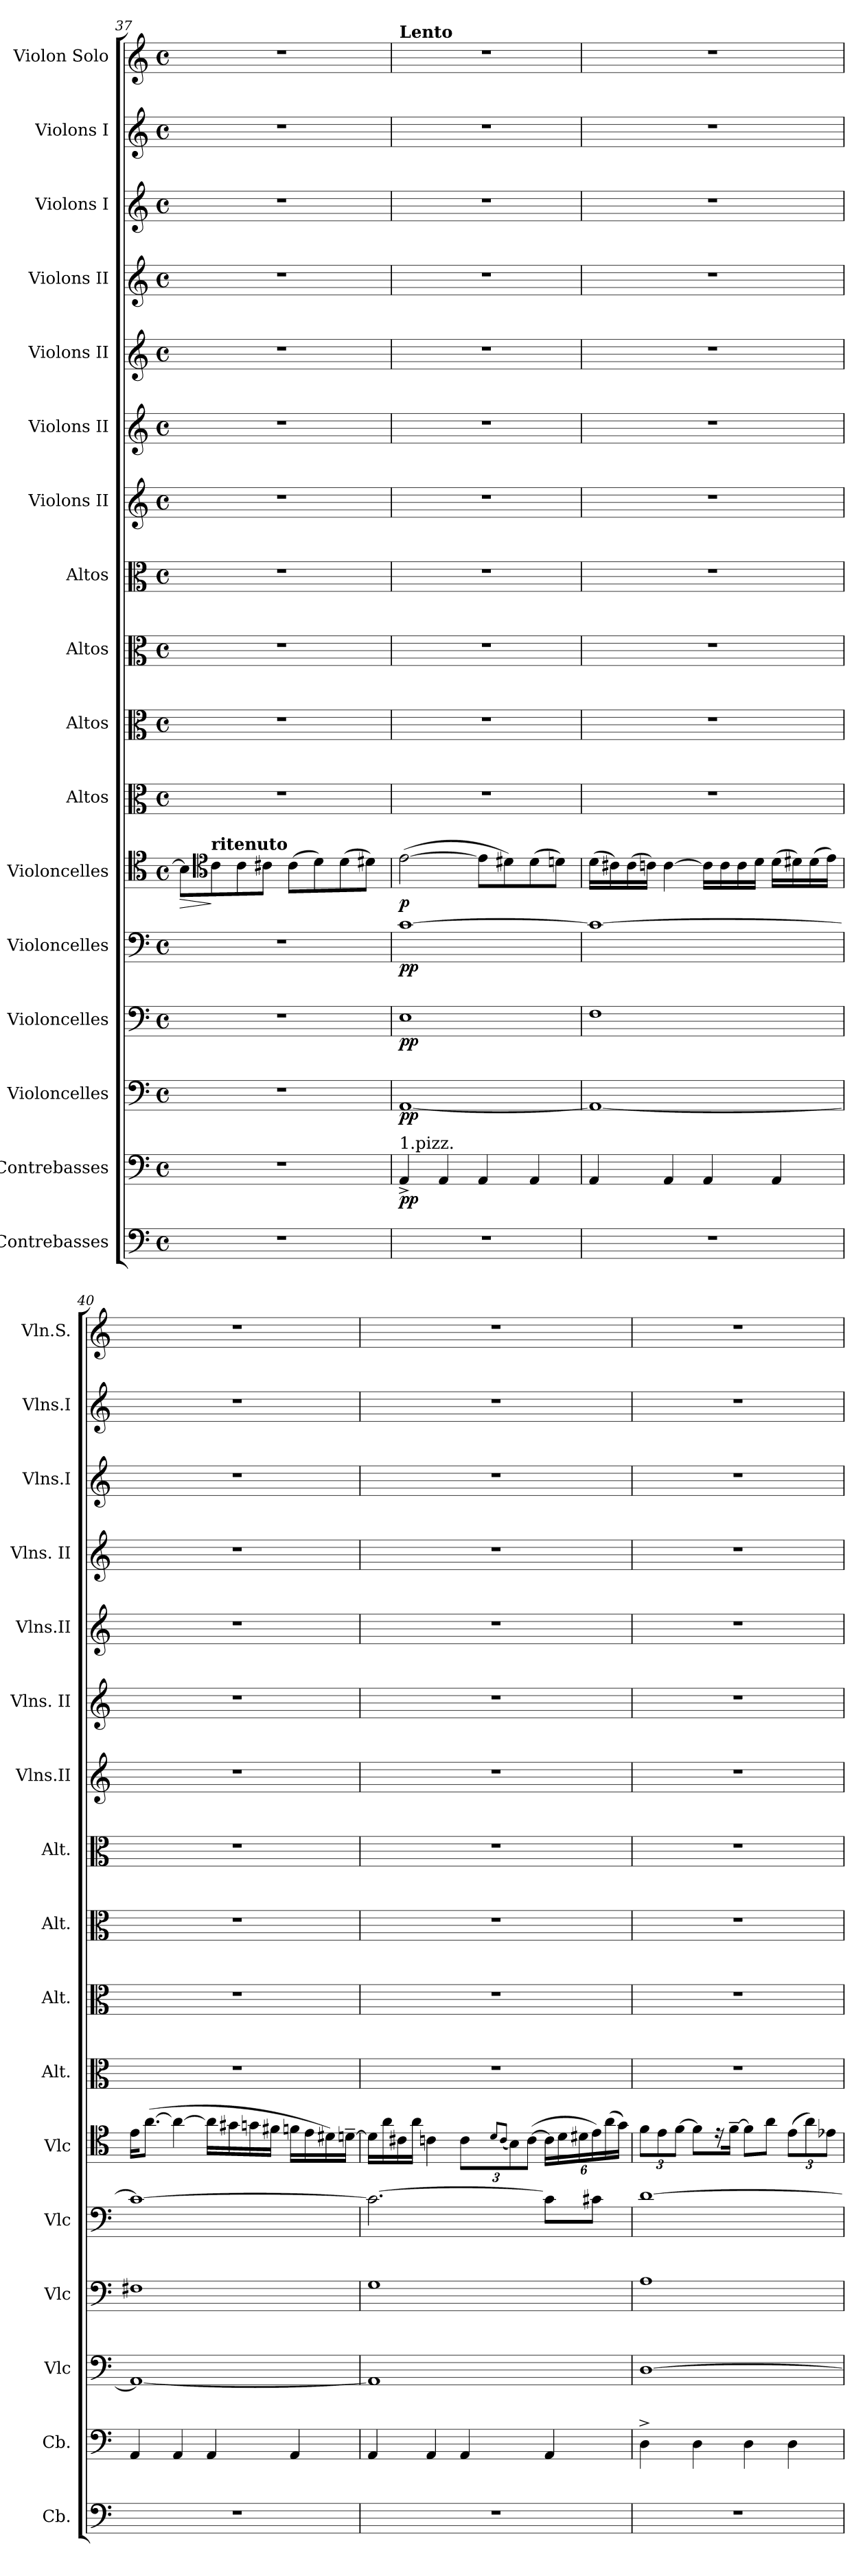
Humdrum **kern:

**kern	**kern	**dynam	**kern	**dynam	**kern	**dynam	**kern	**dynam	**kern	**dynam	**kern	**kern	**kern	**kern	**kern	**kern	**kern	**kern	**kern	**kern	**kern
*part17	*part16	*part16	*part15	*part15	*part14	*part14	*part13	*part13	*part12	*part12	*part11	*part10	*part9	*part8	*part7	*part6	*part5	*part4	*part3	*part2	*part1
*staff17	*staff16	*staff16	*staff15	*staff15	*staff14	*staff14	*staff13	*staff13	*staff12	*staff12	*staff11	*staff10	*staff9	*staff8	*staff7	*staff6	*staff5	*staff4	*staff3	*staff2	*staff1
*I"Contrebasses	*I"Contrebasses	*	*I"Violoncelles	*	*I"Violoncelles	*	*I"Violoncelles	*	*I"Violoncelles	*	*I"Altos	*I"Altos	*I"Altos	*I"Altos	*I"Violons II	*I"Violons II	*I"Violons II	*I"Violons II	*I"Violons I	*I"Violons I	*I"Violon Solo
*I'Cb.	*I'Cb.	*	*I'Vlc	*	*I'Vlc	*	*I'Vlc	*	*I'Vlc	*	*I'Alt.	*I'Alt.	*I'Alt.	*I'Alt.	*I'Vlns.II	*I'Vlns. II	*I'Vlns.II	*I'Vlns. II	*I'Vlns.I	*I'Vlns.I	*I'Vln.S.
*clefF4	*clefF4	*	*clefF4	*	*clefF4	*	*clefF4	*	*clefC4	*	*clefC3	*clefC3	*clefC3	*clefC3	*clefG2	*clefG2	*clefG2	*clefG2	*clefG2	*clefG2	*clefG2
*ITrd7c12	*ITrd7c12	*	*	*	*	*	*	*	*	*	*	*	*	*	*	*	*	*	*	*	*
*k[]	*k[]	*	*k[]	*	*k[]	*	*k[]	*	*k[]	*	*k[]	*k[]	*k[]	*k[]	*k[]	*k[]	*k[]	*k[]	*k[]	*k[]	*k[]
*M4/4	*M4/4	*	*M4/4	*	*M4/4	*	*M4/4	*	*M4/4	*	*M4/4	*M4/4	*M4/4	*M4/4	*M4/4	*M4/4	*M4/4	*M4/4	*M4/4	*M4/4	*M4/4
*met(c)	*met(c)	*	*met(c)	*	*met(c)	*	*met(c)	*	*met(c)	*	*met(c)	*met(c)	*met(c)	*met(c)	*met(c)	*met(c)	*met(c)	*met(c)	*met(c)	*met(c)	*met(c)
=37	=37	=37	=37	=37	=37	=37	=37	=37	=37	=37	=37	=37	=37	=37	=37	=37	=37	=37	=37	=37	=37
!	!	!	!	!	!	!	!	!	!	!LO:HP:b	!	!	!	!	!	!	!	!	!	!	!
1r	1r	.	1r	.	1r	.	1r	.	8B\L]	>	1r	1r	1r	1r	1r	1r	1r	1r	1r	1r	1r
*	*	*	*	*	*	*	*	*	*clefC4	*	*	*	*	*	*	*	*	*	*	*	*
!	!	!	!	!	!	!	!	!	!LO:TX:a:B:t=ritenuto	!	!	!	!	!	!	!	!	!	!	!	!
.	.	.	.	.	.	.	.	.	8c\	]	.	.	.	.	.	.	.	.	.	.	.
.	.	.	.	.	.	.	.	.	8c\	.	.	.	.	.	.	.	.	.	.	.	.
.	.	.	.	.	.	.	.	.	8c#X\J	.	.	.	.	.	.	.	.	.	.	.	.
.	.	.	.	.	.	.	.	.	(>8c#\L	.	.	.	.	.	.	.	.	.	.	.	.
.	.	.	.	.	.	.	.	.	8d\)	.	.	.	.	.	.	.	.	.	.	.	.
.	.	.	.	.	.	.	.	.	(>8d\	.	.	.	.	.	.	.	.	.	.	.	.
.	.	.	.	.	.	.	.	.	8d#X\J)	.	.	.	.	.	.	.	.	.	.	.	.
=38	=38	=38	=38	=38	=38	=38	=38	=38	=38	=38	=38	=38	=38	=38	=38	=38	=38	=38	=38	=38	=38
!!LO:REH:place=s1:a:B:fs=14:t=F
*	*	*	*	*	*	*	*	*	*	*	*	*	*	*	*	*	*	*	*	*	*MM69
!	!	!	!	!	!	!	!	!	!	!	!	!	!	!	!	!	!	!	!	!	!LO:TX:a:B:t=Lento
!	!LO:TX:a:t=1.pizz.	!	!	!	!	!	!	!	!	!	!	!	!	!	!	!	!	!	!	!	!
!	!	!LO:DY:b	!	!LO:DY:b	!	!LO:DY:b	!	!LO:DY:b	!	!LO:DY:b	!	!	!	!	!	!	!	!	!	!	!
1r	4AAA^/	pp	[1AA	pp	1E	pp	[1c	pp	(>[2e\	p	1r	1r	1r	1r	1r	1r	1r	1r	1r	1r	1r
.	4AAA/	.	.	.	.	.	.	.	.	.	.	.	.	.	.	.	.	.	.	.	.
.	4AAA/	.	.	.	.	.	.	.	8e\L]	.	.	.	.	.	.	.	.	.	.	.	.
.	.	.	.	.	.	.	.	.	8d#X\)	.	.	.	.	.	.	.	.	.	.	.	.
.	4AAA/	.	.	.	.	.	.	.	(>8d#\	.	.	.	.	.	.	.	.	.	.	.	.
.	.	.	.	.	.	.	.	.	8dn\J)	.	.	.	.	.	.	.	.	.	.	.	.
=39	=39	=39	=39	=39	=39	=39	=39	=39	=39	=39	=39	=39	=39	=39	=39	=39	=39	=39	=39	=39	=39
1r	4AAA/	.	1AA_	.	1F	.	1c_	.	(>16d\LL	.	1r	1r	1r	1r	1r	1r	1r	1r	1r	1r	1r
.	.	.	.	.	.	.	.	.	16c#X\)	.	.	.	.	.	.	.	.	.	.	.	.
.	.	.	.	.	.	.	.	.	(>16c#\	.	.	.	.	.	.	.	.	.	.	.	.
.	.	.	.	.	.	.	.	.	16cn\JJ)	.	.	.	.	.	.	.	.	.	.	.	.
.	4AAA/	.	.	.	.	.	.	.	[4c\	.	.	.	.	.	.	.	.	.	.	.	.
.	4AAA/	.	.	.	.	.	.	.	16c\LL]	.	.	.	.	.	.	.	.	.	.	.	.
.	.	.	.	.	.	.	.	.	16c\	.	.	.	.	.	.	.	.	.	.	.	.
.	.	.	.	.	.	.	.	.	16c\	.	.	.	.	.	.	.	.	.	.	.	.
.	.	.	.	.	.	.	.	.	16d\JJ	.	.	.	.	.	.	.	.	.	.	.	.
.	4AAA/	.	.	.	.	.	.	.	(>16d\LL	.	.	.	.	.	.	.	.	.	.	.	.
.	.	.	.	.	.	.	.	.	16d#X\)	.	.	.	.	.	.	.	.	.	.	.	.
.	.	.	.	.	.	.	.	.	(>16d#\	.	.	.	.	.	.	.	.	.	.	.	.
.	.	.	.	.	.	.	.	.	16e\JJ)	.	.	.	.	.	.	.	.	.	.	.	.
!!LO:LB:g=z
=40	=40	=40	=40	=40	=40	=40	=40	=40	=40	=40	=40	=40	=40	=40	=40	=40	=40	=40	=40	=40	=40
1r	4AAA/	.	1AA_	.	1F#X	.	1c_	.	16e\KL	.	1r	1r	1r	1r	1r	1r	1r	1r	1r	1r	1r
.	.	.	.	.	.	.	.	.	(>[8.a\J	.	.	.	.	.	.	.	.	.	.	.	.
.	4AAA/	.	.	.	.	.	.	.	4a\_	.	.	.	.	.	.	.	.	.	.	.	.
.	4AAA/	.	.	.	.	.	.	.	16a\LL]	.	.	.	.	.	.	.	.	.	.	.	.
.	.	.	.	.	.	.	.	.	16g#X\	.	.	.	.	.	.	.	.	.	.	.	.
.	.	.	.	.	.	.	.	.	16gn\	.	.	.	.	.	.	.	.	.	.	.	.
.	.	.	.	.	.	.	.	.	16f#X\JJ	.	.	.	.	.	.	.	.	.	.	.	.
.	4AAA/	.	.	.	.	.	.	.	16fn\LL	.	.	.	.	.	.	.	.	.	.	.	.
.	.	.	.	.	.	.	.	.	16e\	.	.	.	.	.	.	.	.	.	.	.	.
.	.	.	.	.	.	.	.	.	16d#X\)	.	.	.	.	.	.	.	.	.	.	.	.
.	.	.	.	.	.	.	.	.	[16dn~\JJ	.	.	.	.	.	.	.	.	.	.	.	.
=41	=41	=41	=41	=41	=41	=41	=41	=41	=41	=41	=41	=41	=41	=41	=41	=41	=41	=41	=41	=41	=41
1r	4AAA/	.	1AA]	.	1G	.	2.c\_	.	16d\LL]	.	1r	1r	1r	1r	1r	1r	1r	1r	1r	1r	1r
.	.	.	.	.	.	.	.	.	16a\	.	.	.	.	.	.	.	.	.	.	.	.
.	.	.	.	.	.	.	.	.	16c#X\	.	.	.	.	.	.	.	.	.	.	.	.
.	.	.	.	.	.	.	.	.	16a\JJ	.	.	.	.	.	.	.	.	.	.	.	.
.	4AAA/	.	.	.	.	.	.	.	4cn\	.	.	.	.	.	.	.	.	.	.	.	.
*	*	*	*	*	*	*	*	*	*Xbrackettup	*	*	*	*	*	*	*	*	*	*	*	*
.	4AAA/	.	.	.	.	.	.	.	12c\L	.	.	.	.	.	.	.	.	.	.	.	.
.	.	.	.	.	.	.	.	.	8qd/L	.	.	.	.	.	.	.	.	.	.	.	.
.	.	.	.	.	.	.	.	.	(<8qc/J	.	.	.	.	.	.	.	.	.	.	.	.
.	.	.	.	.	.	.	.	.	12B\)	.	.	.	.	.	.	.	.	.	.	.	.
.	.	.	.	.	.	.	.	.	(>[12c\J	.	.	.	.	.	.	.	.	.	.	.	.
.	4AAA/	.	.	.	.	.	8c\L]	.	24c\LL]	.	.	.	.	.	.	.	.	.	.	.	.
.	.	.	.	.	.	.	.	.	24d\	.	.	.	.	.	.	.	.	.	.	.	.
.	.	.	.	.	.	.	.	.	24d#X\	.	.	.	.	.	.	.	.	.	.	.	.
.	.	.	.	.	.	.	8c#X\J	.	24e\)	.	.	.	.	.	.	.	.	.	.	.	.
.	.	.	.	.	.	.	.	.	(>24a\	.	.	.	.	.	.	.	.	.	.	.	.
.	.	.	.	.	.	.	.	.	24g\JJ)	.	.	.	.	.	.	.	.	.	.	.	.
=42	=42	=42	=42	=42	=42	=42	=42	=42	=42	=42	=42	=42	=42	=42	=42	=42	=42	=42	=42	=42	=42
1r	4DD^\	.	[1D	.	1A	.	[1d	.	12f\L	.	1r	1r	1r	1r	1r	1r	1r	1r	1r	1r	1r
.	.	.	.	.	.	.	.	.	12e\	.	.	.	.	.	.	.	.	.	.	.	.
.	.	.	.	.	.	.	.	.	[12f\J	.	.	.	.	.	.	.	.	.	.	.	.
.	4DD\	.	.	.	.	.	.	.	8f\L]	.	.	.	.	.	.	.	.	.	.	.	.
.	.	.	.	.	.	.	.	.	16r	.	.	.	.	.	.	.	.	.	.	.	.
.	.	.	.	.	.	.	.	.	[16f~\Jk	.	.	.	.	.	.	.	.	.	.	.	.
.	4DD\	.	.	.	.	.	.	.	8f\L]	.	.	.	.	.	.	.	.	.	.	.	.
.	.	.	.	.	.	.	.	.	8a\J	.	.	.	.	.	.	.	.	.	.	.	.
.	4DD\	.	.	.	.	.	.	.	(>12e\L	.	.	.	.	.	.	.	.	.	.	.	.
.	.	.	.	.	.	.	.	.	12a\)	.	.	.	.	.	.	.	.	.	.	.	.
.	.	.	.	.	.	.	.	.	12e-X\J	.	.	.	.	.	.	.	.	.	.	.	.
=	=	=	=	=	=	=	=	=	=	=	=	=	=	=	=	=	=	=	=	=	=
*-	*-	*-	*-	*-	*-	*-	*-	*-	*-	*-	*-	*-	*-	*-	*-	*-	*-	*-	*-	*-	*-
